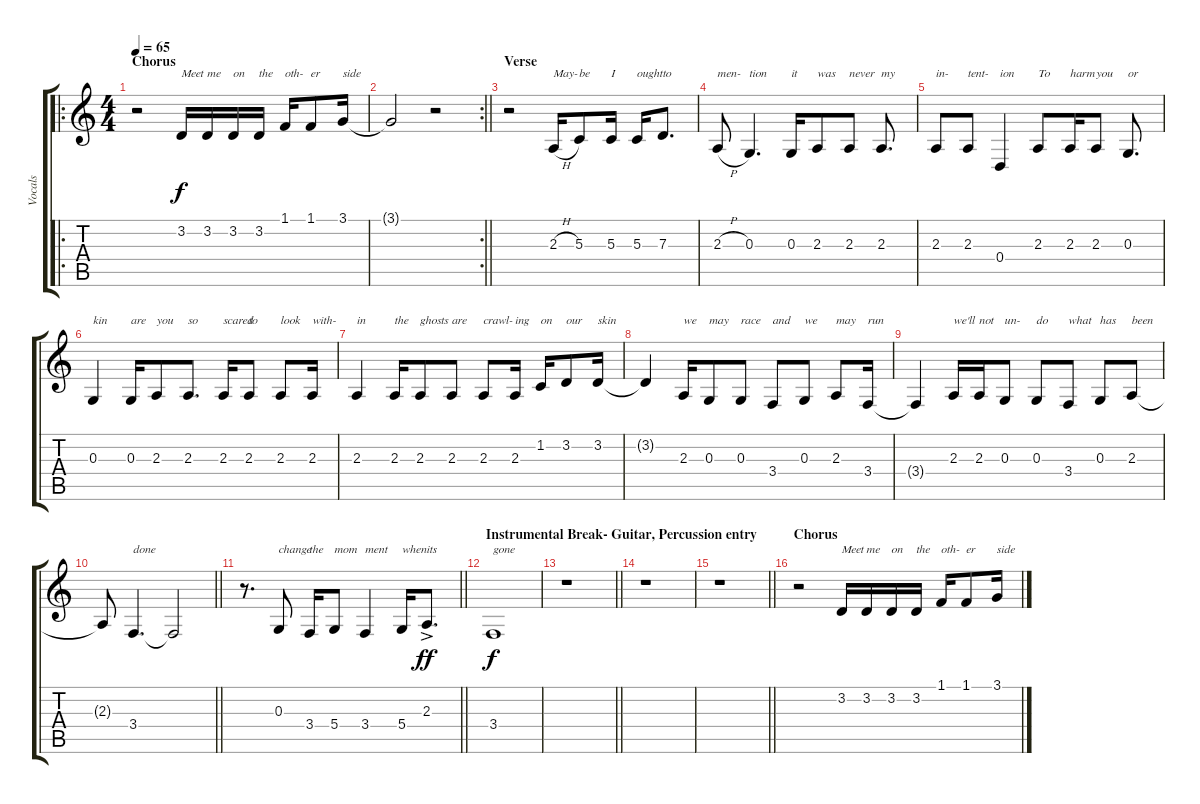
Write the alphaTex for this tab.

\track ("Vocals" "Vocals") {instrument voiceoohs}
\staff {score tabs}
\tuning (E4 B3 G3 D3 A2 E2) {hide}
\ro
\ts (4 4)
\section ("" "Chorus")
\tempo 65
\clef g2
\ks c
r.2{dy f} 3.2.16{txt "Meet"} 3.2.16{txt "me"} 3.2.16{txt "on"} 3.2.16{txt "the"} 1.1.16{txt "oth-"} 1.1.8{txt "er"} 3.1.16{txt "side"} |
\rc 2
\barLineRight lightlight
3.1{t}.2 r.2 |
\section ("" "Verse")
r.2 2.3{h}.16{txt "May-"} 5.3.8{txt "be"} 5.3.16{txt "I"} 5.3.16{txt "ought"} 7.3.8{d txt "to"} |
2.3{h}.8{txt "men-"} 0.3.4{d txt "tion"} 0.3.16{txt "it"} 2.3.8{txt "was"} 2.3.8{txt "never"} 2.3.8{d txt "my"} |
2.3.8{txt "in-"} 2.3.8{txt "tent-"} 0.4.4{txt "ion"} 2.3.8{txt "To"} 2.3.16{txt "harm"} 2.3.8{txt "you"} 0.3.8{d txt "or"} |
0.3.4{txt "kin"} 0.3.16{txt "are"} 2.3.8{txt "you"} 2.3.8{d txt "so"} 2.3.16{txt "scared"} 2.3.8{txt "to"} 2.3.8{txt "look"} 2.3.16{txt "with-"} |
2.3.4{txt "in"} 2.3.16{txt "the"} 2.3.8{txt "ghosts"} 2.3.8{txt "are"} 2.3.8{txt "crawl-"} 2.3.16{txt "ing"} 1.2.16{txt "on"} 3.2.8{txt "our"} 3.2.16{txt "skin"} |
3.2{t}.4 2.3.16{txt "we"} 0.3.8{txt "may"} 0.3.8{txt "race"} 3.4.8{txt "and"} 0.3.8{txt "we"} 2.3.8{txt "may"} 3.4.16{txt "run"} |
3.4{t}.4 2.3.16{txt "we'll"} 2.3.16{txt "not"} 0.3.8{txt "un-"} 0.3.8{txt "do"} 3.4.8{txt "what"} 0.3.8{txt "has"} 2.3.8{txt "been"} |
\barLineRight lightlight
2.3{t}.8 3.4.4{d txt "done"} 3.4{t}.2 |
\section ("" "")
\barLineRight lightlight
r.8{d} 0.3.8{txt "change"} 3.4.16{txt "the"} 5.4.8{txt "mom"} 3.4.4{txt "ment"} 5.4.16{txt "when"} 2.3{ac}.8{d txt "its" dy ff} |
\section ("" "Instrumental Break- Guitar, Percussion entry")
3.4.1{txt "gone" dy f} |
\barLineRight lightlight
r.1 |
r.1 |
\barLineRight lightlight
r.1 |
\section ("" "Chorus")
r.2 3.2.16{txt "Meet"} 3.2.16{txt "me"} 3.2.16{txt "on"} 3.2.16{txt "the"} 1.1.16{txt "oth-"} 1.1.8{txt "er"} 3.1.16{txt "side"}
